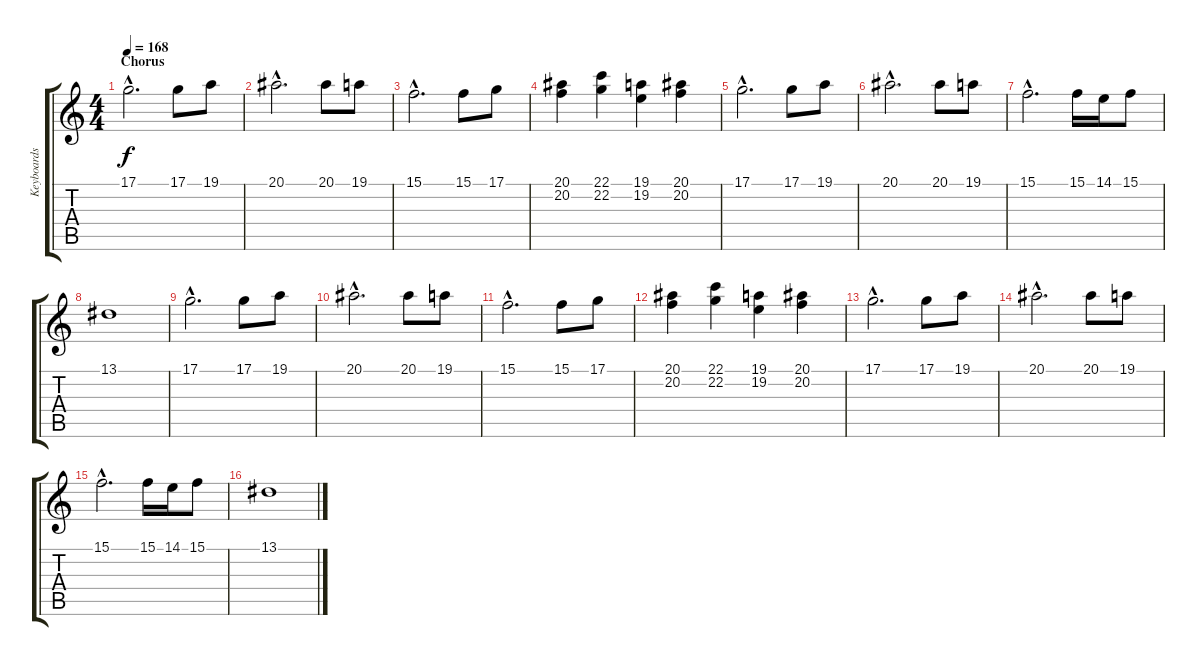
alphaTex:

\track ("Keyboards" "Keyboards") {instrument stringensemble1}
\staff {score tabs}
\tuning (D4 A3 F3 C3 G2 D2) {hide}
\ts (4 4)
\section ("" "Chorus")
\tempo 168
\clef g2
\ks c
17.1{hac}.2{d dy f} 17.1.8 19.1.8 |
20.1{hac}.2{d} 20.1.8 19.1.8 |
15.1{hac}.2{d} 15.1.8 17.1.8 |
(20.1 20.2).4 (22.1 22.2).4 (19.1 19.2).4 (20.1 20.2).4 |
17.1{hac}.2{d} 17.1.8 19.1.8 |
20.1{hac}.2{d} 20.1.8 19.1.8 |
15.1{hac}.2{d} 15.1.16 14.1.16 15.1.8 |
13.1.1 |
17.1{hac}.2{d} 17.1.8 19.1.8 |
20.1{hac}.2{d} 20.1.8 19.1.8 |
15.1{hac}.2{d} 15.1.8 17.1.8 |
(20.1 20.2).4 (22.1 22.2).4 (19.1 19.2).4 (20.1 20.2).4 |
17.1{hac}.2{d} 17.1.8 19.1.8 |
20.1{hac}.2{d} 20.1.8 19.1.8 |
15.1{hac}.2{d} 15.1.16 14.1.16 15.1.8 |
13.1.1
